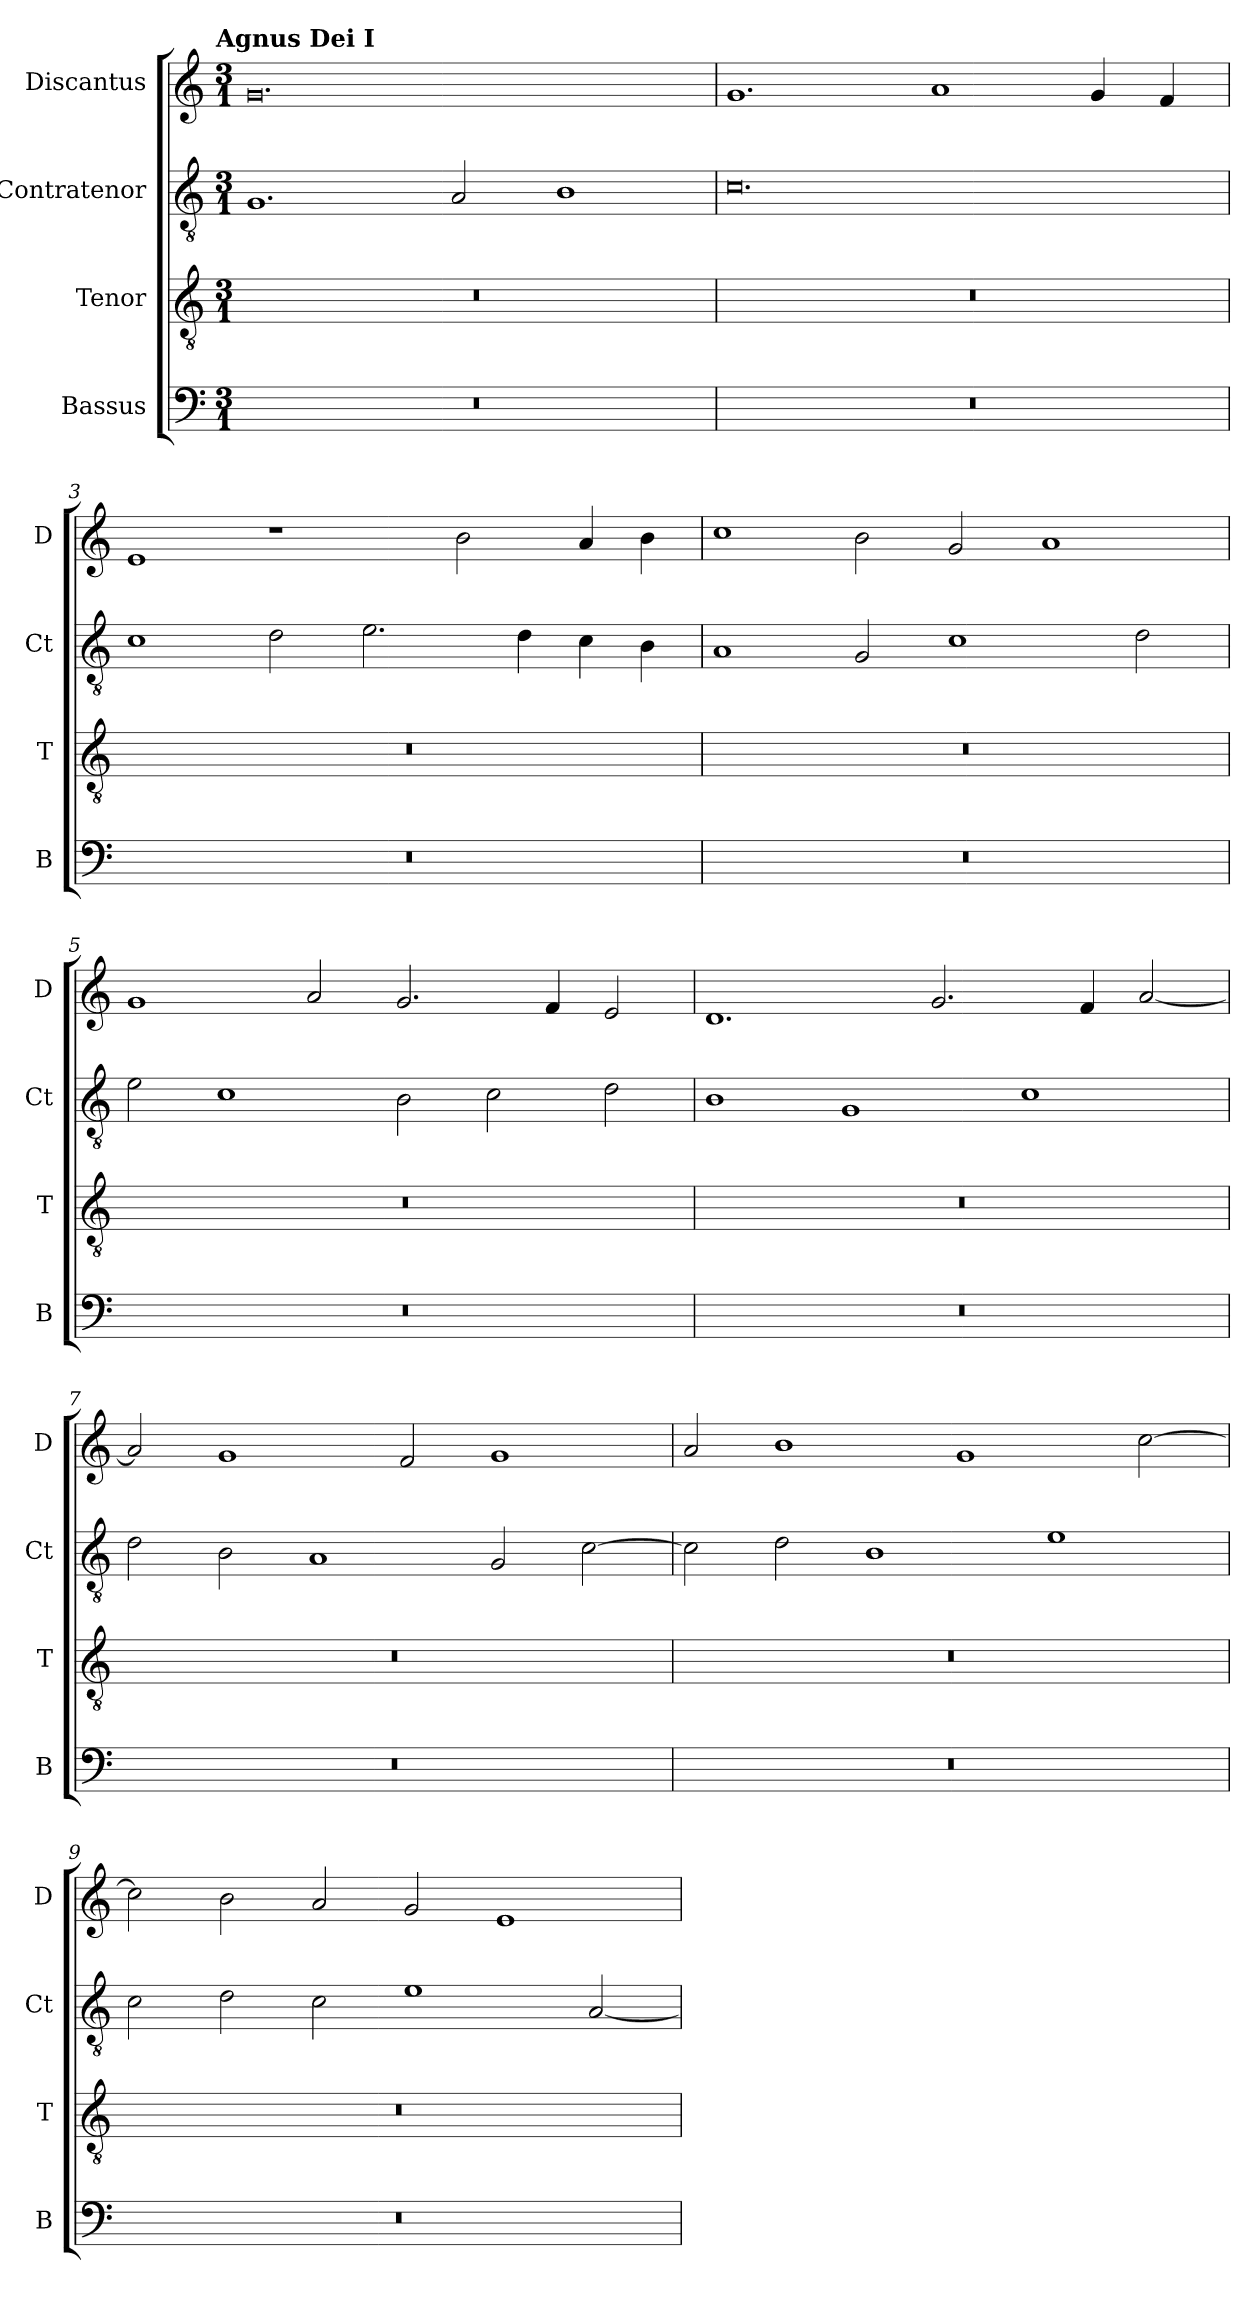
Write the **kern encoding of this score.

**kern	**kern	**kern	**kern
*part4	*part3	*part2	*part1
*staff4	*staff3	*staff2	*staff1
*I"Bassus	*I"Tenor	*I"Contratenor	*I"Discantus
*I'B	*I'T	*I'Ct	*I'D
*clefF4	*clefGv2	*clefGv2	*clefG2
*k[]	*k[]	*k[]	*k[]
!!LO:TX:omd:t=Agnus Dei I
*M3/1	*M3/1	*M3/1	*M3/1
=1	=1	=1	=1
0.r	0.r	1.G	0.g
.	.	2A/	.
.	.	1B	.
=2	=2	=2	=2
0.r	0.r	0.c	1.g
.	.	.	1a
.	.	.	4g/
.	.	.	4f/
=3	=3	=3	=3
0.r	0.r	1c	1e
.	.	2d\	1r
.	.	2.e\	.
.	.	.	2b\
.	.	4d\	.
.	.	4c\	4a/
.	.	4B\	4b\
=4	=4	=4	=4
0.r	0.r	1A	1cc
.	.	2G/	2b\
.	.	1c	2g/
.	.	.	1a
.	.	2d\	.
=5	=5	=5	=5
0.r	0.r	2e\	1g
.	.	1c	.
.	.	.	2a/
.	.	2B\	2.g/
.	.	2c\	.
.	.	.	4f/
.	.	2d\	2e/
=6	=6	=6	=6
0.r	0.r	1B	1.d
.	.	1G	.
.	.	.	2.g/
.	.	1c	.
.	.	.	4f/
.	.	.	[2a/
=7	=7	=7	=7
0.r	0.r	2d\	2a/]
.	.	2B\	1g
.	.	1A	.
.	.	.	2f/
.	.	2G/	1g
.	.	[2c\	.
=8	=8	=8	=8
0.r	0.r	2c\]	2a/
.	.	2d\	1b
.	.	1B	.
.	.	.	1g
.	.	1e	.
.	.	.	[2cc\
=9	=9	=9	=9
0.r	0.r	2c\	2cc\]
.	.	2d\	2b\
.	.	2c\	2a/
.	.	1e	2g/
.	.	.	1e
.	.	[2A/	.
=	=	=	=
*-	*-	*-	*-
